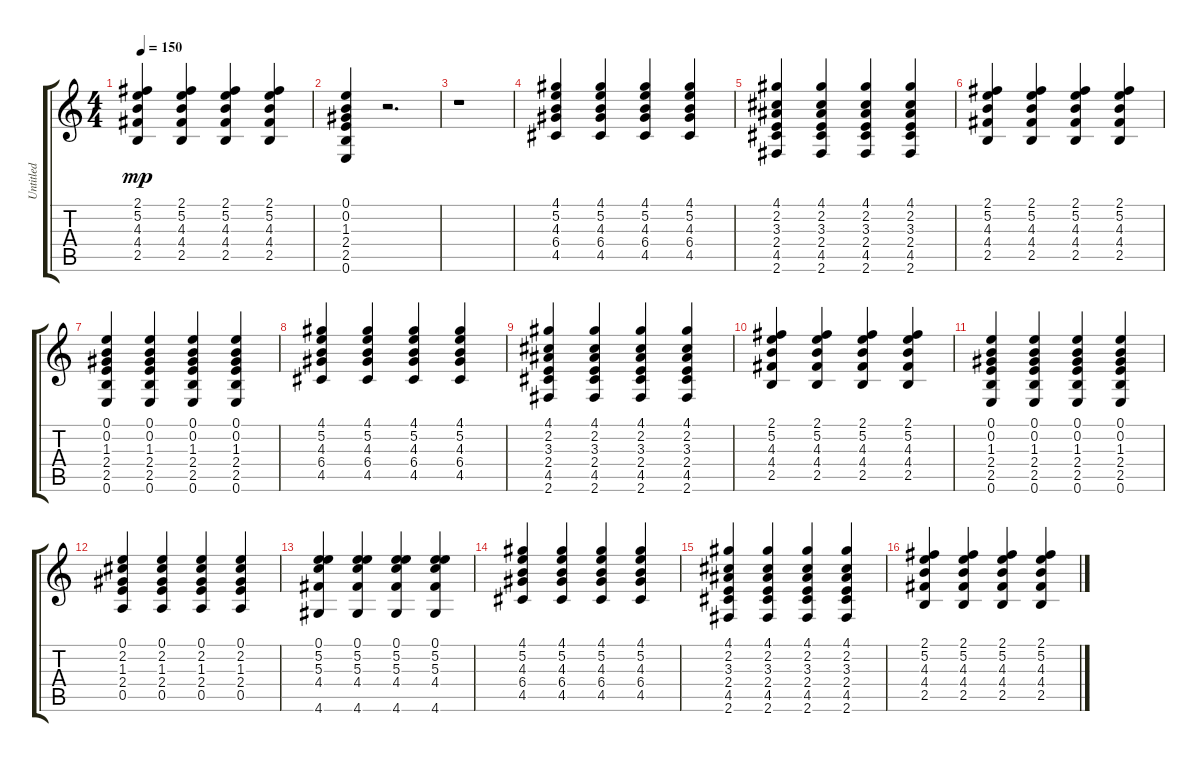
\track ("Untitled" "Untitled") {instrument acousticguitarnylon}
\staff {score tabs}
\tuning (E4 B3 G3 D3 A2 E2) {hide}
\ts (4 4)
\tempo 150
\clef g2
\ks c
(2.1 5.2 4.3 4.4 2.5).4{dy mp} (2.1 5.2 4.3 4.4 2.5).4 (2.1 5.2 4.3 4.4 2.5).4 (2.1 5.2 4.3 4.4 2.5).4 |
(0.1 0.2 1.3 2.4 2.5 0.6).4 r.2{d} |
r.1 |
(4.1 5.2 4.3 6.4 4.5).4 (4.1 5.2 4.3 6.4 4.5).4 (4.1 5.2 4.3 6.4 4.5).4 (4.1 5.2 4.3 6.4 4.5).4 |
(4.1 2.2 3.3 2.4 4.5 2.6).4 (4.1 2.2 3.3 2.4 4.5 2.6).4 (4.1 2.2 3.3 2.4 4.5 2.6).4 (4.1 2.2 3.3 2.4 4.5 2.6).4 |
(2.1 5.2 4.3 4.4 2.5).4 (2.1 5.2 4.3 4.4 2.5).4 (2.1 5.2 4.3 4.4 2.5).4 (2.1 5.2 4.3 4.4 2.5).4 |
(0.1 0.2 1.3 2.4 2.5 0.6).4 (0.1 0.2 1.3 2.4 2.5 0.6).4 (0.1 0.2 1.3 2.4 2.5 0.6).4 (0.1 0.2 1.3 2.4 2.5 0.6).4 |
(4.1 5.2 4.3 6.4 4.5).4 (4.1 5.2 4.3 6.4 4.5).4 (4.1 5.2 4.3 6.4 4.5).4 (4.1 5.2 4.3 6.4 4.5).4 |
(4.1 2.2 3.3 2.4 4.5 2.6).4 (4.1 2.2 3.3 2.4 4.5 2.6).4 (4.1 2.2 3.3 2.4 4.5 2.6).4 (4.1 2.2 3.3 2.4 4.5 2.6).4 |
(2.1 5.2 4.3 4.4 2.5).4 (2.1 5.2 4.3 4.4 2.5).4 (2.1 5.2 4.3 4.4 2.5).4 (2.1 5.2 4.3 4.4 2.5).4 |
(0.1 0.2 1.3 2.4 2.5 0.6).4 (0.1 0.2 1.3 2.4 2.5 0.6).4 (0.1 0.2 1.3 2.4 2.5 0.6).4 (0.1 0.2 1.3 2.4 2.5 0.6).4 |
(0.1 2.2 1.3 2.4 0.5).4 (0.1 2.2 1.3 2.4 0.5).4 (0.1 2.2 1.3 2.4 0.5).4 (0.1 2.2 1.3 2.4 0.5).4 |
(0.1 5.2 5.3 4.4 4.6).4 (0.1 5.2 5.3 4.4 4.6).4 (0.1 5.2 5.3 4.4 4.6).4 (0.1 5.2 5.3 4.4 4.6).4 |
(4.1 5.2 4.3 6.4 4.5).4 (4.1 5.2 4.3 6.4 4.5).4 (4.1 5.2 4.3 6.4 4.5).4 (4.1 5.2 4.3 6.4 4.5).4 |
(4.1 2.2 3.3 2.4 4.5 2.6).4 (4.1 2.2 3.3 2.4 4.5 2.6).4 (4.1 2.2 3.3 2.4 4.5 2.6).4 (4.1 2.2 3.3 2.4 4.5 2.6).4 |
(2.1 5.2 4.3 4.4 2.5).4 (2.1 5.2 4.3 4.4 2.5).4 (2.1 5.2 4.3 4.4 2.5).4 (2.1 5.2 4.3 4.4 2.5).4
